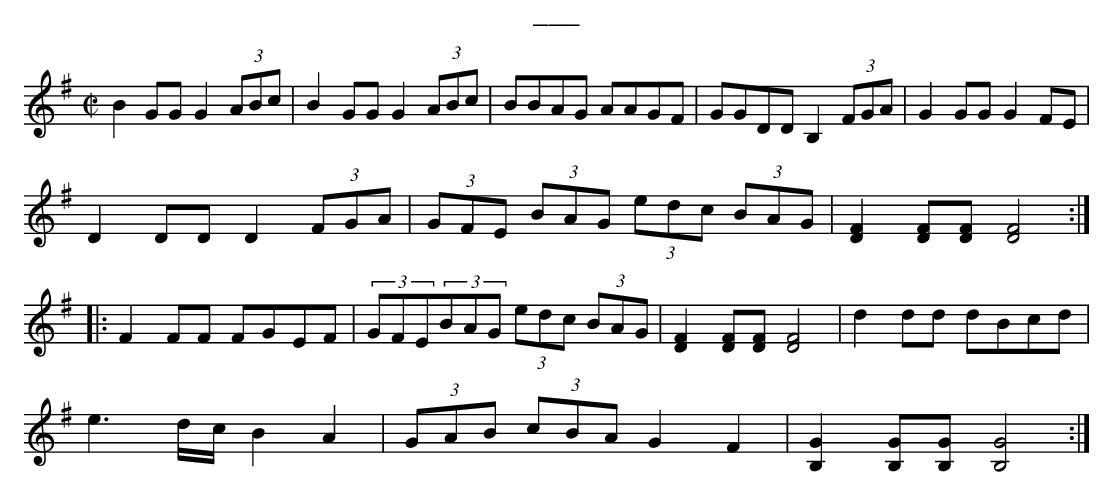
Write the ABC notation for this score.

X:1
T:___
K:Gmaj
M:C|
L:1/8
B2 GG G2 (3ABc|B2 GG G2 (3ABc|BBAG AAGF|GGDD B,2 (3FGA|G2 GG G2 FE|
D2 DD D2 (3FGA|(3GFE (3BAG (3edc (3BAG|[DF]2 [DF][DF] [DF]4:|
|:F2 FF FGEF|(3GFE(3BAG (3edc (3BAG|[DF]2 [DF][DF] [DF]4|d2 dd dBcd|
e3 d/2c/2 B2 A2|(3GAB (3cBA G2 F2|[B,G]2 [B,G][B,G] [B,G]4:|]
